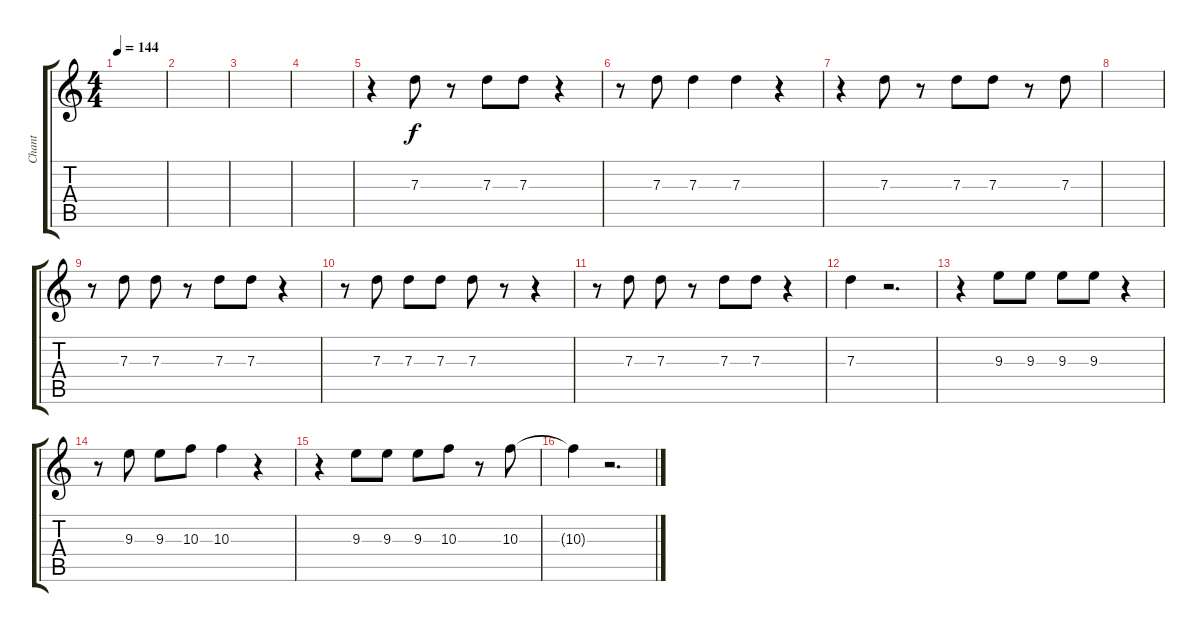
\track ("Chant" "Chant") {instrument electricguitarclean}
\staff {score tabs}
\tuning (E4 B3 G3 D3 A2 E2) {hide}
\ts (4 4)
\tempo 144
\clef g2
\ks c
|
|
|
|
r.4 7.3.8 r.8 7.3.8 7.3.8 r.4 |
r.8 7.3.8 7.3.4 7.3.4 r.4 |
r.4 7.3.8 r.8 7.3.8 7.3.8 r.8 7.3.8 |
|
r.8 7.3.8 7.3.8 r.8 7.3.8 7.3.8 r.4 |
r.8 7.3.8 7.3.8 7.3.8 7.3.8 r.8 r.4 |
r.8 7.3.8 7.3.8 r.8 7.3.8 7.3.8 r.4 |
7.3.4 r.2{d} |
r.4 9.3.8 9.3.8 9.3.8 9.3.8 r.4 |
r.8 9.3.8 9.3.8 10.3.8 10.3.4 r.4 |
r.4 9.3.8 9.3.8 9.3.8 10.3.8 r.8 10.3.8 |
10.3{t}.4 r.2{d}
